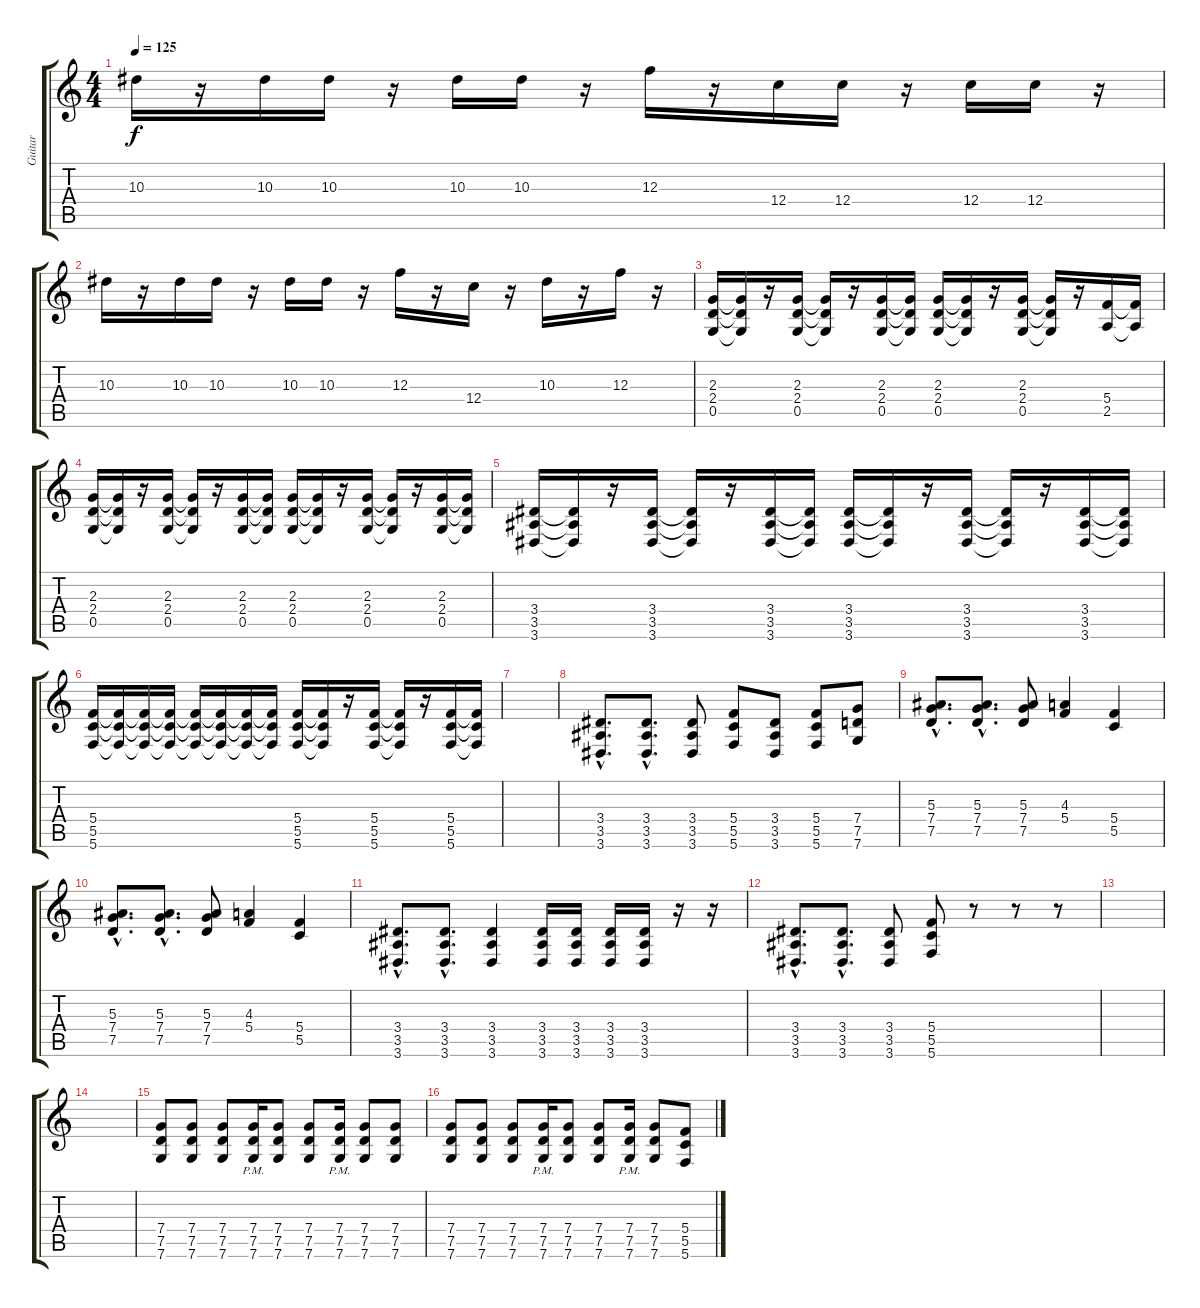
\track ("Guitar" "Guitar") {instrument distortionguitar}
\staff {score tabs}
\tuning (D4 A3 F3 C3 G2 C2) {hide}
\ts (4 4)
\tempo 125
\clef g2
\ks c
10.3.16{dy f} r.16 10.3.16 10.3.16 r.16 10.3.16 10.3.16 r.16 12.3.16 r.16 12.4.16 12.4.16 r.16 12.4.16 12.4.16 r.16 |
10.3.16 r.16 10.3.16 10.3.16 r.16 10.3.16 10.3.16 r.16 12.3.16 r.16 12.4.16 r.16 10.3.16 r.16 12.3.16 r.16 |
(2.3 2.4 0.5).16 (2.3{t} 2.4{t} 0.5{t}).16 r.16 (2.3 2.4 0.5).16 (2.3{t} 2.4{t} 0.5{t}).16 r.16 (2.3 2.4 0.5).16 (2.3{t} 2.4{t} 0.5{t}).16 (2.3 2.4 0.5).16 (2.3{t} 2.4{t} 0.5{t}).16 r.16 (2.3 2.4 0.5).16 (2.3{t} 2.4{t} 0.5{t}).16 r.16 (5.4 2.5).16 (5.4{t} 2.5{t}).16 |
(2.3 2.4 0.5).16 (2.3{t} 2.4{t} 0.5{t}).16 r.16 (2.3 2.4 0.5).16 (2.3{t} 2.4{t} 0.5{t}).16 r.16 (2.3 2.4 0.5).16 (2.3{t} 2.4{t} 0.5{t}).16 (2.3 2.4 0.5).16 (2.3{t} 2.4{t} 0.5{t}).16 r.16 (2.3 2.4 0.5).16 (2.3{t} 2.4{t} 0.5{t}).16 r.16 (2.3 2.4 0.5).16 (2.3{t} 2.4{t} 0.5{t}).16 |
(3.4 3.5 3.6).16 (3.4{t} 3.5{t} 3.6{t}).16 r.16 (3.4 3.5 3.6).16 (3.4{t} 3.5{t} 3.6{t}).16 r.16 (3.4 3.5 3.6).16 (3.4{t} 3.5{t} 3.6{t}).16 (3.4 3.5 3.6).16 (3.4{t} 3.5{t} 3.6{t}).16 r.16 (3.4 3.5 3.6).16 (3.4{t} 3.5{t} 3.6{t}).16 r.16 (3.4 3.5 3.6).16 (3.4{t} 3.5{t} 3.6{t}).16 |
(5.4 5.5 5.6).16 (5.4{t} 5.5{t} 5.6{t}).16 (5.4{t} 5.5{t} 5.6{t}).16 (5.4{t} 5.5{t} 5.6{t}).16 (5.4{t} 5.5{t} 5.6{t}).16 (5.4{t} 5.5{t} 5.6{t}).16 (5.4{t} 5.5{t} 5.6{t}).16 (5.4{t} 5.5{t} 5.6{t}).16 (5.4 5.5 5.6).16 (5.4{t} 5.5{t} 5.6{t}).16 r.16 (5.4 5.5 5.6).16 (5.4{t} 5.5{t} 5.6{t}).16 r.16 (5.4 5.5 5.6).16 (5.4{t} 5.5{t} 5.6{t}).16 |
|
(3.4{hac} 3.5{hac} 3.6{hac}).8{d} (3.4{hac} 3.5{hac} 3.6{hac}).8{d} (3.4 3.5 3.6).8 (5.4 5.5 5.6).8 (3.4 3.5 3.6).8 (5.4 5.5 5.6).8 (7.4 7.5 7.6).8 |
(5.3{hac} 7.4{hac} 7.5{hac}).8{d} (5.3{hac} 7.4{hac} 7.5{hac}).8{d} (5.3 7.4 7.5).8 (4.3 5.4).4 (5.4 5.5).4 |
(5.3{hac} 7.4{hac} 7.5{hac}).8{d} (5.3{hac} 7.4{hac} 7.5{hac}).8{d} (5.3 7.4 7.5).8 (4.3 5.4).4 (5.4 5.5).4 |
(3.4{hac} 3.5{hac} 3.6{hac}).8{d} (3.4{hac} 3.5{hac} 3.6{hac}).8{d} (3.4 3.5 3.6).4 (3.4 3.5 3.6).16 (3.4 3.5 3.6).16 (3.4 3.5 3.6).16 (3.4 3.5 3.6).16 r.16 r.16 |
(3.4{hac} 3.5{hac} 3.6{hac}).8{d} (3.4{hac} 3.5{hac} 3.6{hac}).8{d} (3.4 3.5 3.6).8 (5.4 5.5 5.6).8 r.8 r.8 r.8 |
|
|
(7.4 7.5 7.6).8 (7.4 7.5 7.6).8 (7.4 7.5 7.6).8 (7.4{pm} 7.5{pm} 7.6{pm}).16 (7.4 7.5 7.6).8 (7.4 7.5 7.6).8 (7.4{pm} 7.5{pm} 7.6{pm}).16 (7.4 7.5 7.6).8 (7.4 7.5 7.6).8 |
(7.4 7.5 7.6).8 (7.4 7.5 7.6).8 (7.4 7.5 7.6).8 (7.4{pm} 7.5{pm} 7.6{pm}).16 (7.4 7.5 7.6).8 (7.4 7.5 7.6).8 (7.4{pm} 7.5{pm} 7.6{pm}).16 (7.4 7.5 7.6).8 (5.4 5.5 5.6).8
